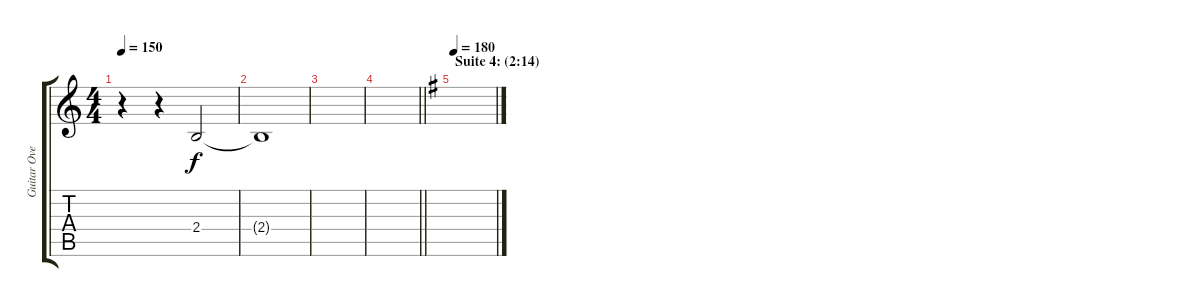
\track ("Guitar Overdub" "Guitar Ove") {instrument overdrivenguitar}
\staff {score tabs}
\tuning (B3 Gb3 D3 A2 E2 B1) {hide}
\ts (4 4)
\tempo 150
\clef g2
\ks c
r.4{dy f} r.4 2.4.2 |
2.4{t}.1 |
|
\barLineRight lightlight
|
\section ("" "Suite 4: (2:14)")
\tempo 180
\ks g
